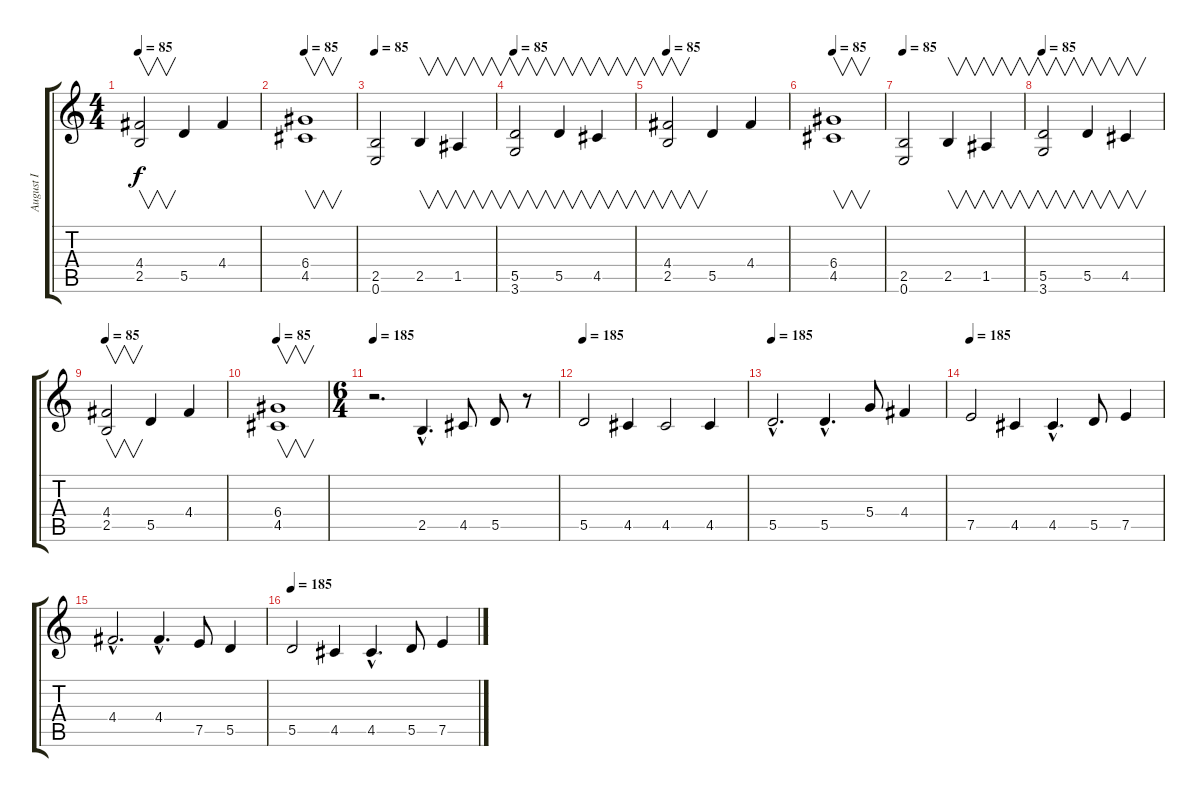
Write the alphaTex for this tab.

\track ("August I" "August I") {instrument distortionguitar}
\staff {score tabs}
\tuning (E4 B3 G3 D3 A2 E2) {hide}
\ts (4 4)
\tempo 85
\clef g2
\ks c
(4.4 2.5).2{v dy f} 5.5.4 4.4.4 |
\tempo 85
(6.4 4.5).1{v} |
\tempo 85
(2.5 0.6).2{volume 11 balance 16} 2.5.4{v} 1.5.4{v} |
\tempo 85
(5.5 3.6).2{v} 5.5.4{v} 4.5.4{v} |
\tempo 85
(4.4 2.5).2{v} 5.5.4 4.4.4 |
\tempo 85
(6.4 4.5).1{v} |
\tempo 85
(2.5 0.6).2{volume 11 balance 16} 2.5.4{v} 1.5.4{v} |
\tempo 85
(5.5 3.6).2{v} 5.5.4{v} 4.5.4{v} |
\tempo 85
(4.4 2.5).2{v} 5.5.4 4.4.4 |
\tempo 85
(6.4 4.5).1{v} |
\ts (6 4)
\tempo 185
r.2{d balance 8} 2.5{hac}.4{d} 4.5.8 5.5.8 r.8 |
\tempo 185
5.5.2 4.5.4 4.5.2 4.5.4 |
\tempo 185
5.5{hac}.2{d} 5.5{hac}.4{d} 5.4.8 4.4.4 |
\tempo 185
7.5.2 4.5.4 4.5{hac}.4{d} 5.5.8 7.5.4 |
4.4{hac}.2{d} 4.4{hac}.4{d} 7.5.8 5.5.4 |
\tempo 185
5.5.2 4.5.4 4.5{hac}.4{d} 5.5.8 7.5.4
